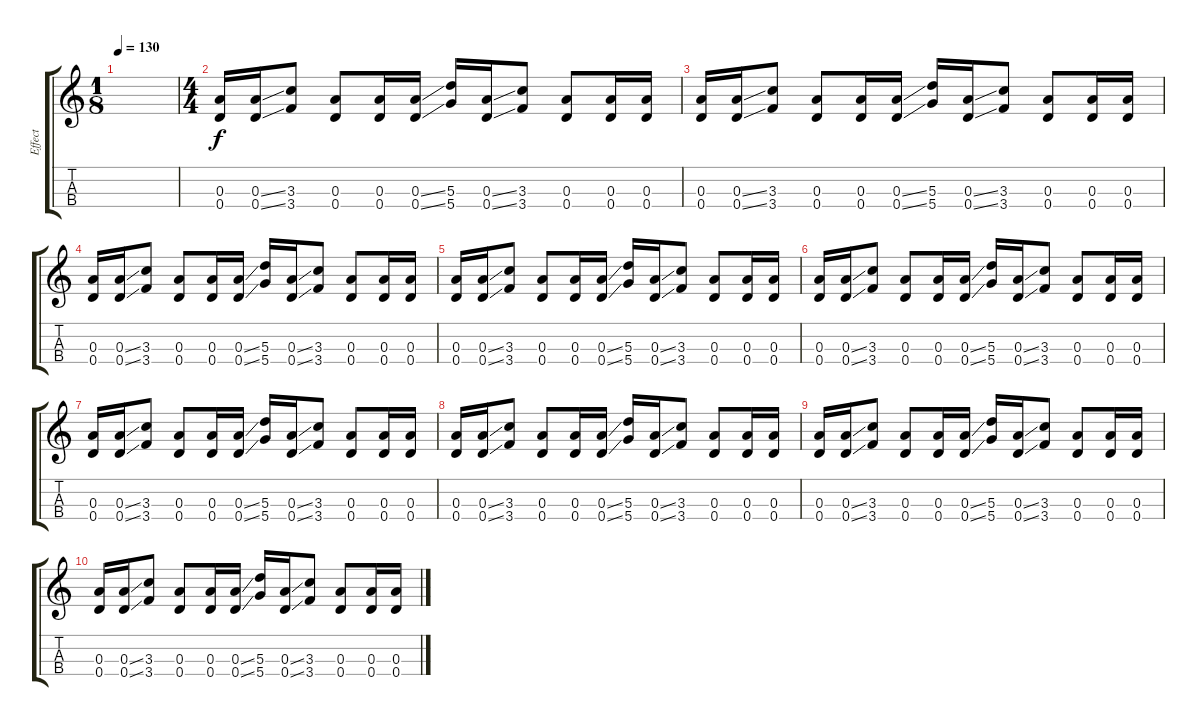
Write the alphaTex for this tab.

\track ("Effect" "Effect") {instrument overdrivenguitar}
\staff {score tabs}
\tuning (G4 D4 A3 D3) {hide}
\ts (1 8)
\tempo 130
\clef g2
\ks c
|
\ts (4 4)
(0.3 0.4).16 (0.3{ss} 0.4{ss}).16 (3.3 3.4).8 (0.3 0.4).8 (0.3 0.4).16 (0.3{ss} 0.4{ss}).16 (5.3 5.4).16 (0.3{ss} 0.4{ss}).16 (3.3 3.4).8 (0.3 0.4).8 (0.3 0.4).16 (0.3 0.4).16 |
(0.3 0.4).16 (0.3{ss} 0.4{ss}).16 (3.3 3.4).8 (0.3 0.4).8 (0.3 0.4).16 (0.3{ss} 0.4{ss}).16 (5.3 5.4).16 (0.3{ss} 0.4{ss}).16 (3.3 3.4).8 (0.3 0.4).8 (0.3 0.4).16 (0.3 0.4).16 |
(0.3 0.4).16 (0.3{ss} 0.4{ss}).16 (3.3 3.4).8 (0.3 0.4).8 (0.3 0.4).16 (0.3{ss} 0.4{ss}).16 (5.3 5.4).16 (0.3{ss} 0.4{ss}).16 (3.3 3.4).8 (0.3 0.4).8 (0.3 0.4).16 (0.3 0.4).16 |
(0.3 0.4).16 (0.3{ss} 0.4{ss}).16 (3.3 3.4).8 (0.3 0.4).8 (0.3 0.4).16 (0.3{ss} 0.4{ss}).16 (5.3 5.4).16 (0.3{ss} 0.4{ss}).16 (3.3 3.4).8 (0.3 0.4).8 (0.3 0.4).16 (0.3 0.4).16 |
(0.3 0.4).16 (0.3{ss} 0.4{ss}).16 (3.3 3.4).8 (0.3 0.4).8 (0.3 0.4).16 (0.3{ss} 0.4{ss}).16 (5.3 5.4).16 (0.3{ss} 0.4{ss}).16 (3.3 3.4).8 (0.3 0.4).8 (0.3 0.4).16 (0.3 0.4).16 |
(0.3 0.4).16 (0.3{ss} 0.4{ss}).16 (3.3 3.4).8 (0.3 0.4).8 (0.3 0.4).16 (0.3{ss} 0.4{ss}).16 (5.3 5.4).16 (0.3{ss} 0.4{ss}).16 (3.3 3.4).8 (0.3 0.4).8 (0.3 0.4).16 (0.3 0.4).16 |
(0.3 0.4).16 (0.3{ss} 0.4{ss}).16 (3.3 3.4).8 (0.3 0.4).8 (0.3 0.4).16 (0.3{ss} 0.4{ss}).16 (5.3 5.4).16 (0.3{ss} 0.4{ss}).16 (3.3 3.4).8 (0.3 0.4).8 (0.3 0.4).16 (0.3 0.4).16 |
(0.3 0.4).16 (0.3{ss} 0.4{ss}).16 (3.3 3.4).8 (0.3 0.4).8 (0.3 0.4).16 (0.3{ss} 0.4{ss}).16 (5.3 5.4).16 (0.3{ss} 0.4{ss}).16 (3.3 3.4).8 (0.3 0.4).8 (0.3 0.4).16 (0.3 0.4).16 |
(0.3 0.4).16 (0.3{ss} 0.4{ss}).16 (3.3 3.4).8 (0.3 0.4).8 (0.3 0.4).16 (0.3{ss} 0.4{ss}).16 (5.3 5.4).16 (0.3{ss} 0.4{ss}).16 (3.3 3.4).8 (0.3 0.4).8 (0.3 0.4).16 (0.3 0.4).16
